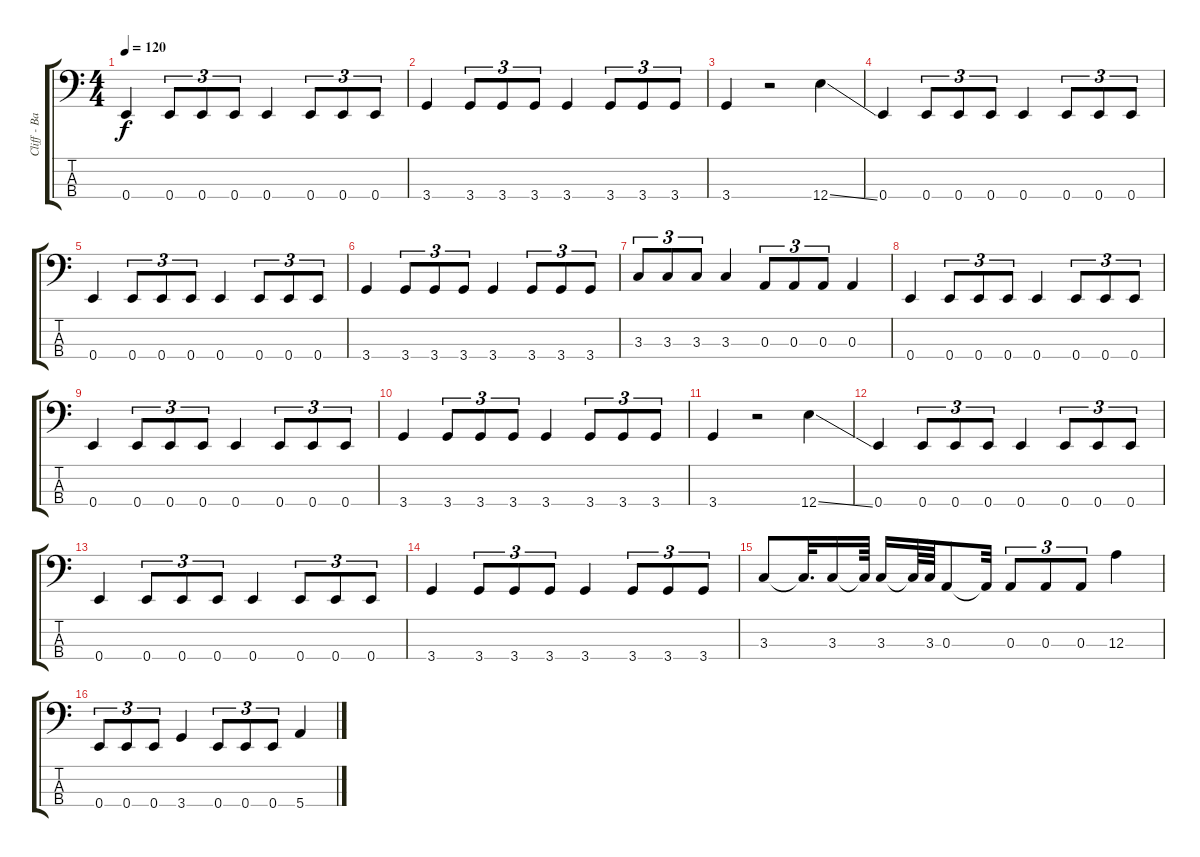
\track ("Cliff - Bass" "Cliff - Ba") {instrument electricbassfinger}
\staff {score tabs}
\tuning (G2 D2 A1 E1) {hide}
\ts (4 4)
\tempo 120
\clef f4
\ks c
0.4.4{dy f} 0.4.8{tu (3 2)} 0.4.8{tu (3 2)} 0.4.8{tu (3 2)} 0.4.4 0.4.8{tu (3 2)} 0.4.8{tu (3 2)} 0.4.8{tu (3 2)} |
3.4.4 3.4.8{tu (3 2)} 3.4.8{tu (3 2)} 3.4.8{tu (3 2)} 3.4.4 3.4.8{tu (3 2)} 3.4.8{tu (3 2)} 3.4.8{tu (3 2)} |
3.4.4 r.2 12.4{ss}.4 |
0.4.4 0.4.8{tu (3 2)} 0.4.8{tu (3 2)} 0.4.8{tu (3 2)} 0.4.4 0.4.8{tu (3 2)} 0.4.8{tu (3 2)} 0.4.8{tu (3 2)} |
0.4.4 0.4.8{tu (3 2)} 0.4.8{tu (3 2)} 0.4.8{tu (3 2)} 0.4.4 0.4.8{tu (3 2)} 0.4.8{tu (3 2)} 0.4.8{tu (3 2)} |
3.4.4 3.4.8{tu (3 2)} 3.4.8{tu (3 2)} 3.4.8{tu (3 2)} 3.4.4 3.4.8{tu (3 2)} 3.4.8{tu (3 2)} 3.4.8{tu (3 2)} |
3.3.8{tu (3 2)} 3.3.8{tu (3 2)} 3.3.8{tu (3 2)} 3.3.4 0.3.8{tu (3 2)} 0.3.8{tu (3 2)} 0.3.8{tu (3 2)} 0.3.4 |
0.4.4 0.4.8{tu (3 2)} 0.4.8{tu (3 2)} 0.4.8{tu (3 2)} 0.4.4 0.4.8{tu (3 2)} 0.4.8{tu (3 2)} 0.4.8{tu (3 2)} |
0.4.4 0.4.8{tu (3 2)} 0.4.8{tu (3 2)} 0.4.8{tu (3 2)} 0.4.4 0.4.8{tu (3 2)} 0.4.8{tu (3 2)} 0.4.8{tu (3 2)} |
3.4.4 3.4.8{tu (3 2)} 3.4.8{tu (3 2)} 3.4.8{tu (3 2)} 3.4.4 3.4.8{tu (3 2)} 3.4.8{tu (3 2)} 3.4.8{tu (3 2)} |
3.4.4 r.2 12.4{ss}.4 |
0.4.4 0.4.8{tu (3 2)} 0.4.8{tu (3 2)} 0.4.8{tu (3 2)} 0.4.4 0.4.8{tu (3 2)} 0.4.8{tu (3 2)} 0.4.8{tu (3 2)} |
0.4.4 0.4.8{tu (3 2)} 0.4.8{tu (3 2)} 0.4.8{tu (3 2)} 0.4.4 0.4.8{tu (3 2)} 0.4.8{tu (3 2)} 0.4.8{tu (3 2)} |
3.4.4 3.4.8{tu (3 2)} 3.4.8{tu (3 2)} 3.4.8{tu (3 2)} 3.4.4 3.4.8{tu (3 2)} 3.4.8{tu (3 2)} 3.4.8{tu (3 2)} |
3.3.8 3.3{t}.32{d} 3.3.16 3.3{t}.64 3.3.16 3.3{t}.64 3.3.64 0.3.8 0.3{t}.32 0.3.8{tu (3 2)} 0.3.8{tu (3 2)} 0.3.8{tu (3 2)} 12.3.4 |
0.4.8{tu (3 2)} 0.4.8{tu (3 2)} 0.4.8{tu (3 2)} 3.4.4 0.4.8{tu (3 2)} 0.4.8{tu (3 2)} 0.4.8{tu (3 2)} 5.4.4
